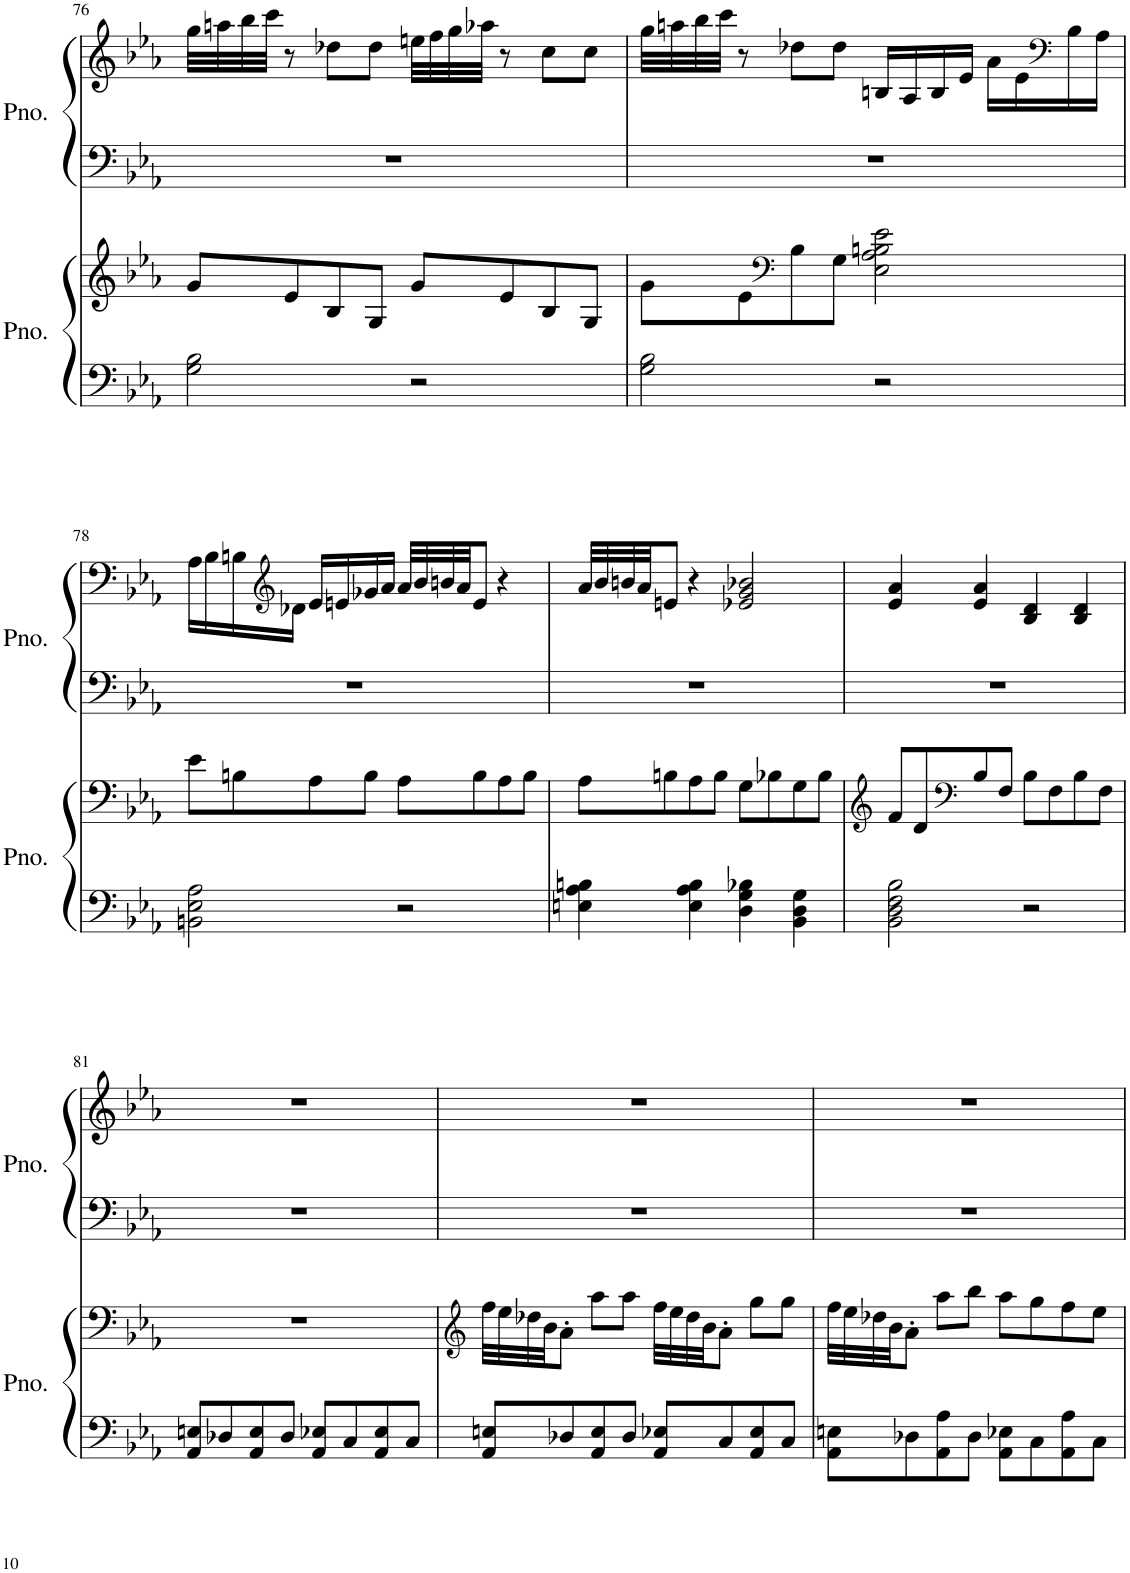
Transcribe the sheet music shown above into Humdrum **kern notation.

**kern	**kern	**kern	**kern
*part2	*part2	*part1	*part1
*staff4	*staff3	*staff2	*staff1
*I"Piano	*	*I"Piano	*
*I'Pno.	*	*I'Pno.	*
!!LO:PB:g=z
*clefF4	*clefG2	*clefF4	*clefG2
*k[b-e-a-]	*k[b-e-a-]	*k[b-e-a-]	*k[b-e-a-]
*M4/4	*M4/4	*M4/4	*M4/4
=76	=76	=76	=76
2G\ 2B-\	8g/L	1r	32gg\LLL
.	.	.	32aan\
.	.	.	32bb-\
.	.	.	32ccc\JJJ
.	8e-/	.	8r
.	8B-/	.	8dd-X\L
.	8G/J	.	8dd-\J
2r	8g/L	.	32een\LLL
.	.	.	32ff\
.	.	.	32gg\
.	.	.	32aa-X\JJJ
.	8e-/	.	8r
.	8B-/	.	8cc\L
.	8G/J	.	8cc\J
=77	=77	=77	=77
2G\ 2B-\	8g\L	1r	32gg\LLL
.	.	.	32aan\
.	.	.	32bb-\
.	.	.	32ccc\JJJ
.	8e-\	.	8r
*	*clefF4	*	*
.	8B-\	.	8dd-X\L
.	8G\J	.	8dd-\J
2r	2E-\ 2A-\ 2Bn\ 2e-\	.	16Bn/LL
.	.	.	16A-/
.	.	.	16B/
.	.	.	16e-/JJ
.	.	.	16a-\LL
.	.	.	16e-\
*	*	*	*clefF4
.	.	.	16B\
.	.	.	16A-\JJ
!!LO:LB:g=z
=78	=78	=78	=78
2BBn\ 2E-\ 2A-\	8e-\L	1r	16A-\LL
.	.	.	16B-\
.	8Bn\	.	16Bn\
*	*	*	*clefG2
.	.	.	16d-X\JJ
.	8A-\	.	16e-/LL
.	.	.	16en/
.	8B\J	.	16g-X/
.	.	.	16a-/JJ
2r	8A-\L	.	32a-/LLL
.	.	.	32b-/
.	.	.	32bn/
.	.	.	32a-/JJ
.	8B\	.	8e/J
.	8A-\	.	4r
.	8B\J	.	.
=79	=79	=79	=79
4En\ 4A-\ 4Bn\	8A-\L	1r	32a-/LLL
.	.	.	32b-/
.	.	.	32bn/
.	.	.	32a-/JJ
.	8Bn\	.	8en/J
4E\ 4A-\ 4B\	8A-\	.	4r
.	8B\J	.	.
4D\ 4G\ 4B-X\	8G\L	.	2e-X/ 2g/ 2b-X/
.	8B-X\	.	.
4BB-\ 4D\ 4G\	8G\	.	.
.	8B-\J	.	.
=80	=80	=80	=80
*	*clefG2	*	*
2BB-\ 2D\ 2F\ 2B-\	8f/L	1r	4e-/ 4a-/
.	8d/	.	.
*	*clefF4	*	*
.	8B-/	.	4e-/ 4a-/
.	8F/J	.	.
2r	8B-\L	.	4B-/ 4d/
.	8F\	.	.
.	8B-\	.	4B-/ 4d/
.	8F\J	.	.
!!LO:LB:g=z
=81	=81	=81	=81
8AA-/ 8En/L	1r	1r	1r
8D-X/	.	.	.
8AA-/ 8E/	.	.	.
8D-/J	.	.	.
8AA-/ 8E-X/L	.	.	.
8C/	.	.	.
8AA-/ 8E-/	.	.	.
8C/J	.	.	.
=82	=82	=82	=82
*	*clefG2	*	*
8AA-/ 8En/L	32ff\LLL	1r	1r
.	32ee-\	.	.
.	32dd-X\	.	.
.	32b-\JJ	.	.
8D-X/	8a-'\J	.	.
8AA-/ 8E/	8aa-\L	.	.
8D-/J	8aa-\J	.	.
8AA-/ 8E-X/L	32ff\LLL	.	.
.	32ee-\	.	.
.	32dd-\	.	.
.	32b-\JJ	.	.
8C/	8a-'\J	.	.
8AA-/ 8E-/	8gg\L	.	.
8C/J	8gg\J	.	.
=83	=83	=83	=83
8AA-\ 8En\L	32ff\LLL	1r	1r
.	32ee-\	.	.
.	32dd-X\	.	.
.	32b-\JJ	.	.
8D-X\	8a-'\J	.	.
8AA-\ 8A-\	8aa-\L	.	.
8D-\J	8bb-\J	.	.
8AA-\ 8E-X\L	8aa-\L	.	.
8C\	8gg\	.	.
8AA-\ 8A-\	8ff\	.	.
8C\J	8ee-\J	.	.
=	=	=	=
*-	*-	*-	*-
